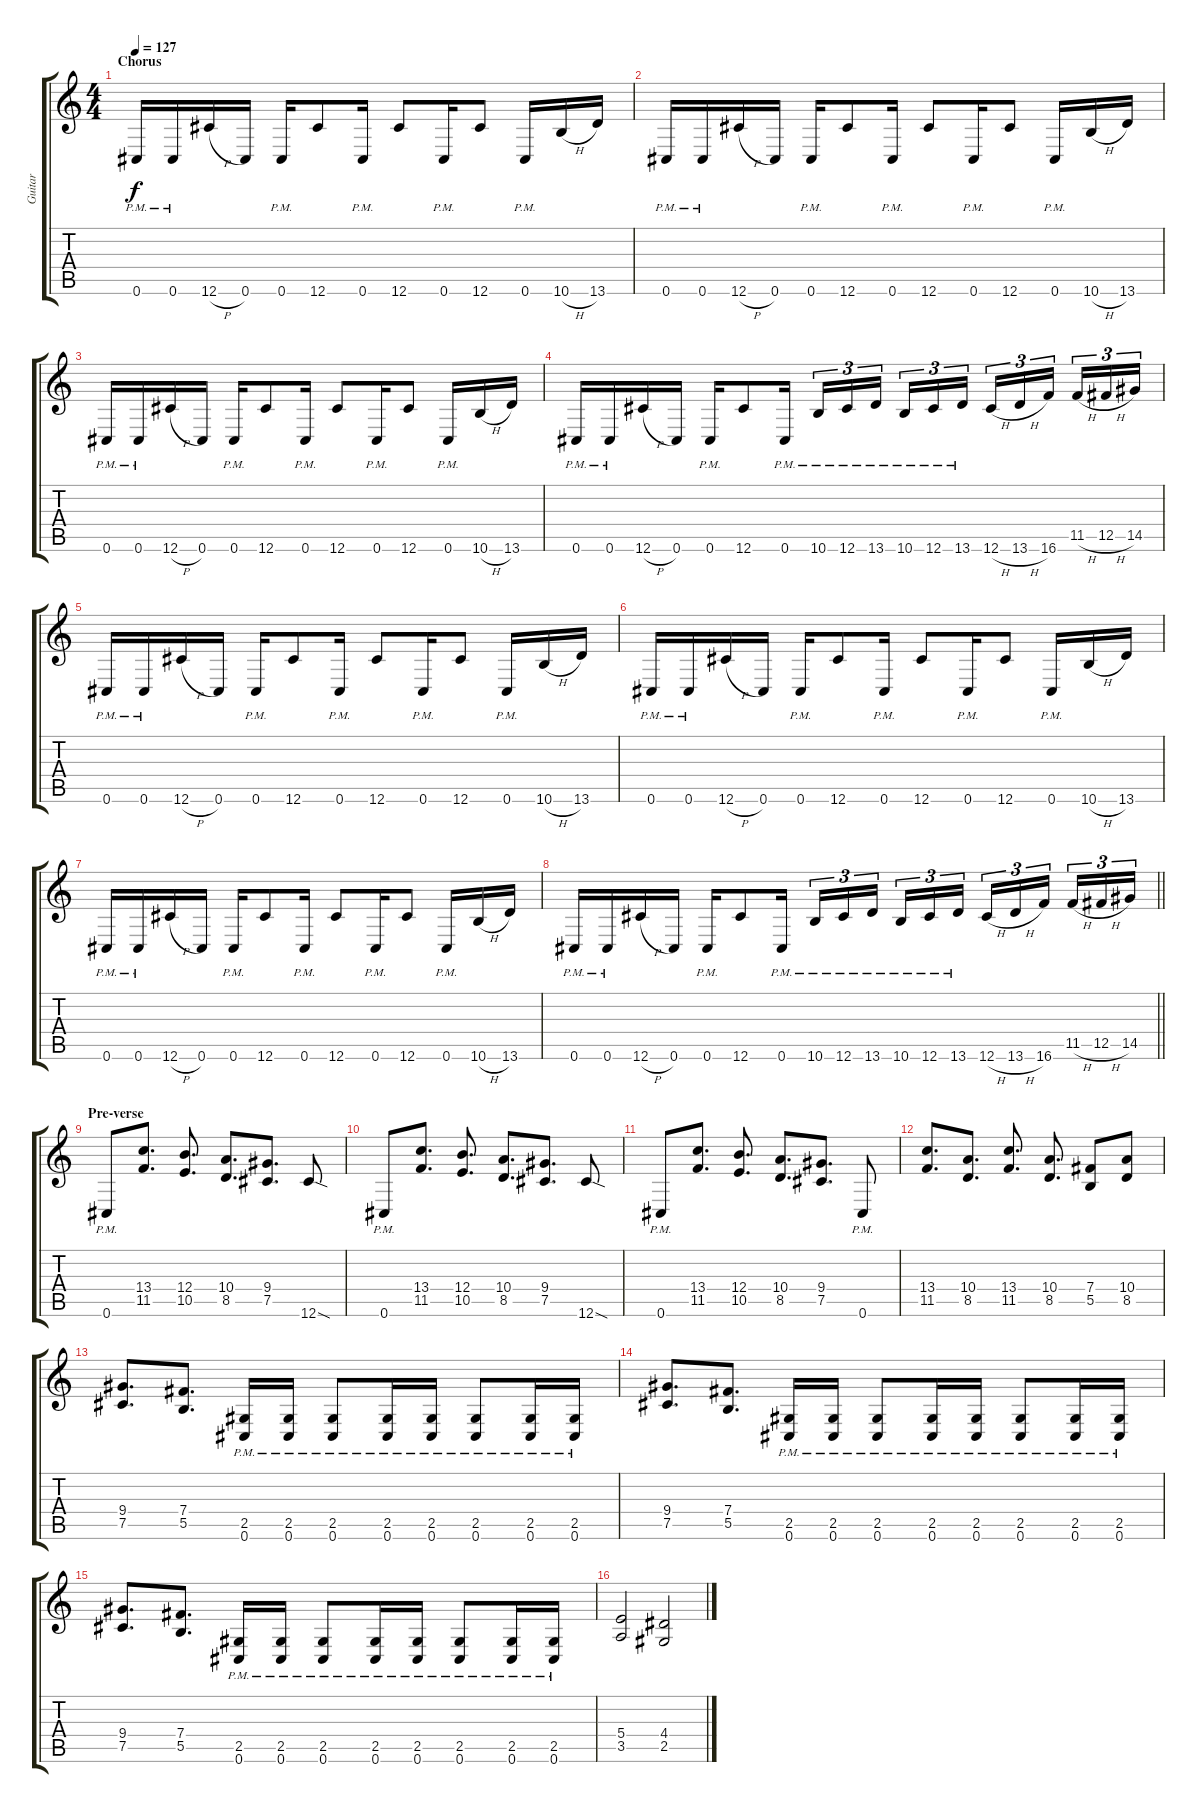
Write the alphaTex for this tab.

\track ("Guitar" "Guitar") {instrument distortionguitar}
\staff {score tabs}
\tuning (Db4 Ab3 E3 B2 Gb2 Db2) {hide}
\ts (4 4)
\section ("" "Chorus")
\tempo 127
\clef g2
\ks c
0.6{pm}.16{dy f} 0.6{pm}.16 12.6{h}.16 0.6.16 0.6{pm}.16 12.6.8 0.6{pm}.16 12.6.8 0.6{pm}.16 12.6.8 0.6{pm}.16 10.6{h}.16 13.6.16 |
0.6{pm}.16 0.6{pm}.16 12.6{h}.16 0.6.16 0.6{pm}.16 12.6.8 0.6{pm}.16 12.6.8 0.6{pm}.16 12.6.8 0.6{pm}.16 10.6{h}.16 13.6.16 |
0.6{pm}.16 0.6{pm}.16 12.6{h}.16 0.6.16 0.6{pm}.16 12.6.8 0.6{pm}.16 12.6.8 0.6{pm}.16 12.6.8 0.6{pm}.16 10.6{h}.16 13.6.16 |
0.6{pm}.16 0.6{pm}.16 12.6{h}.16 0.6.16 0.6{pm}.16 12.6.8 0.6{pm}.16 10.6{pm}.16{tu (3 2)} 12.6{pm}.16{tu (3 2)} 13.6{pm}.16{tu (3 2) beam splitsecondary} 10.6{pm}.16{tu (3 2)} 12.6{pm}.16{tu (3 2)} 13.6{pm}.16{tu (3 2)} 12.6{h}.16{tu (3 2)} 13.6{h}.16{tu (3 2)} 16.6.16{tu (3 2) beam splitsecondary} 11.5{h}.16{tu (3 2)} 12.5{h}.16{tu (3 2)} 14.5.16{tu (3 2)} |
0.6{pm}.16 0.6{pm}.16 12.6{h}.16 0.6.16 0.6{pm}.16 12.6.8 0.6{pm}.16 12.6.8 0.6{pm}.16 12.6.8 0.6{pm}.16 10.6{h}.16 13.6.16 |
0.6{pm}.16 0.6{pm}.16 12.6{h}.16 0.6.16 0.6{pm}.16 12.6.8 0.6{pm}.16 12.6.8 0.6{pm}.16 12.6.8 0.6{pm}.16 10.6{h}.16 13.6.16 |
0.6{pm}.16 0.6{pm}.16 12.6{h}.16 0.6.16 0.6{pm}.16 12.6.8 0.6{pm}.16 12.6.8 0.6{pm}.16 12.6.8 0.6{pm}.16 10.6{h}.16 13.6.16 |
\barLineRight lightlight
0.6{pm}.16 0.6{pm}.16 12.6{h}.16 0.6.16 0.6{pm}.16 12.6.8 0.6{pm}.16 10.6{pm}.16{tu (3 2)} 12.6{pm}.16{tu (3 2)} 13.6{pm}.16{tu (3 2) beam splitsecondary} 10.6{pm}.16{tu (3 2)} 12.6{pm}.16{tu (3 2)} 13.6{pm}.16{tu (3 2)} 12.6{h}.16{tu (3 2)} 13.6{h}.16{tu (3 2)} 16.6.16{tu (3 2) beam splitsecondary} 11.5{h}.16{tu (3 2)} 12.5{h}.16{tu (3 2)} 14.5.16{tu (3 2)} |
\section ("" "Pre-verse")
0.6{pm}.8 (13.4 11.5).8{d} (12.4 10.5).8{d} (10.4 8.5).8{d} (9.4 7.5).8{d} 12.6{sod}.8 |
0.6{pm}.8 (13.4 11.5).8{d} (12.4 10.5).8{d} (10.4 8.5).8{d} (9.4 7.5).8{d} 12.6{sod}.8 |
0.6{pm}.8 (13.4 11.5).8{d} (12.4 10.5).8{d} (10.4 8.5).8{d} (9.4 7.5).8{d} 0.6{pm}.8 |
(13.4 11.5).8{d} (10.4 8.5).8{d} (13.4 11.5).8{d} (10.4 8.5).8{d} (7.4 5.5).8 (10.4 8.5).8 |
(9.4 7.5).8{d} (7.4 5.5).8{d} (2.5{pm} 0.6{pm}).16 (2.5{pm} 0.6{pm}).16 (2.5{pm} 0.6{pm}).8 (2.5{pm} 0.6{pm}).16 (2.5{pm} 0.6{pm}).16 (2.5{pm} 0.6{pm}).8 (2.5{pm} 0.6{pm}).16 (2.5{pm} 0.6{pm}).16 |
(9.4 7.5).8{d} (7.4 5.5).8{d} (2.5{pm} 0.6{pm}).16 (2.5{pm} 0.6{pm}).16 (2.5{pm} 0.6{pm}).8 (2.5{pm} 0.6{pm}).16 (2.5{pm} 0.6{pm}).16 (2.5{pm} 0.6{pm}).8 (2.5{pm} 0.6{pm}).16 (2.5{pm} 0.6{pm}).16 |
(9.4 7.5).8{d} (7.4 5.5).8{d} (2.5{pm} 0.6{pm}).16 (2.5{pm} 0.6{pm}).16 (2.5{pm} 0.6{pm}).8 (2.5{pm} 0.6{pm}).16 (2.5{pm} 0.6{pm}).16 (2.5{pm} 0.6{pm}).8 (2.5{pm} 0.6{pm}).16 (2.5{pm} 0.6{pm}).16 |
(5.4 3.5).2 (4.4 2.5).2
